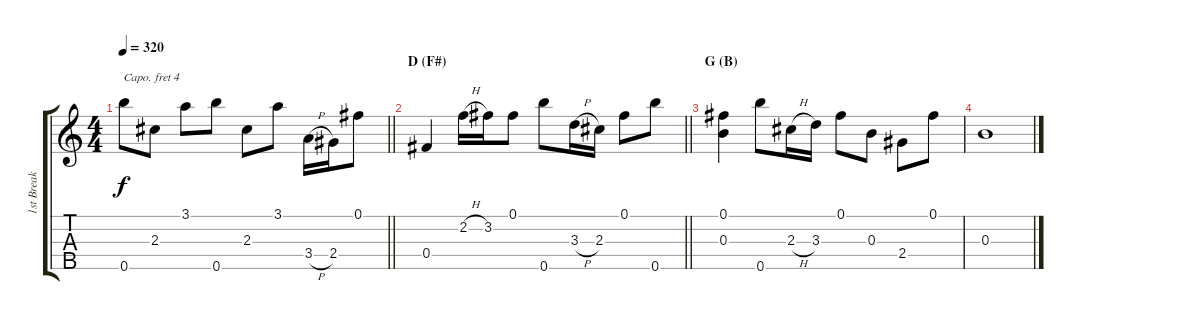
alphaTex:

\track ("1st Break" "1st Break") {instrument banjo}
\staff {score tabs}
\capo 4
\tuning (D4 B3 G3 D3 G4) {hide}
\displaytranspose 12
\ts (4 4)
\tempo 320
\clef g2
\barLineRight lightlight
\ks c
0.5.8{dy f} 2.3.8 3.1.8 0.5.8 2.3.8 3.1.8 3.4{h}.16 2.4.16 0.1.8 |
\section ("" "D (F#)")
\barLineRight lightlight
0.4.4 2.2{h}.16 3.2.16 0.1.8 0.5.8 3.3{h}.16 2.3.16 0.1.8 0.5.8 |
\section ("" "G (B)")
(0.1 0.3).4 0.5.8 2.3{h}.16 3.3.16 0.1.8 0.3.8 2.4.8 0.1.8 |
0.3.1
